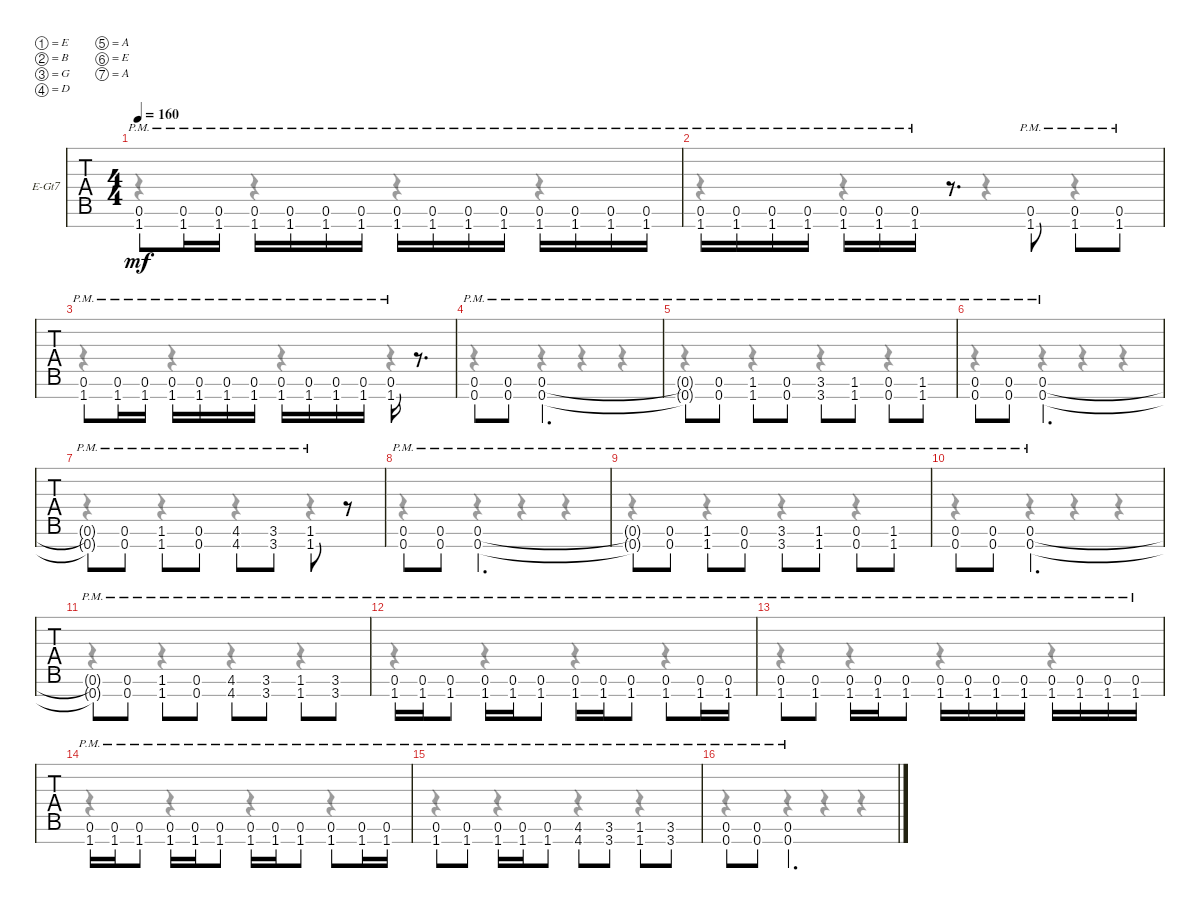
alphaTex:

\bracketExtendMode groupsimilarinstruments
\firstSystemTrackNameOrientation horizontal
\otherSystemsTrackNameOrientation horizontal
\track ("Rhythm" "E-Gt7") {instrument distortionguitar}
\staff {tabs}
\tuning (E4 B3 G3 D3 A2 E2 A1)
\voice
\ts (4 4)
\tempo 160
\clef g2
\ks c
(0.6{pm} 1.7{pm}).8{dy mf} (0.6{pm} 1.7{pm}).16 (0.6{pm} 1.7{pm}).16 (0.6{pm} 1.7{pm}).16 (0.6{pm} 1.7{pm}).16 (0.6{pm} 1.7{pm}).16 (0.6{pm} 1.7{pm}).16 (0.6{pm} 1.7{pm}).16 (0.6{pm} 1.7{pm}).16 (0.6{pm} 1.7{pm}).16 (0.6{pm} 1.7{pm}).16 (0.6{pm} 1.7{pm}).16 (0.6{pm} 1.7{pm}).16 (0.6{pm} 1.7{pm}).16 (0.6{pm} 1.7{pm}).16 |
(0.6{pm} 1.7{pm}).16 (0.6{pm} 1.7{pm}).16 (0.6{pm} 1.7{pm}).16 (0.6{pm} 1.7{pm}).16 (0.6{pm} 1.7{pm}).16 (0.6{pm} 1.7{pm}).16 (0.6{pm} 1.7{pm}).16 r.8{d} (0.6{pm} 1.7{pm}).8 (0.6{pm} 1.7{pm}).8 (0.6{pm} 1.7{pm}).8 |
(0.6{pm} 1.7{pm}).8 (0.6{pm} 1.7{pm}).16 (0.6{pm} 1.7{pm}).16 (0.6{pm} 1.7{pm}).16 (0.6{pm} 1.7{pm}).16 (0.6{pm} 1.7{pm}).16 (0.6{pm} 1.7{pm}).16 (0.6{pm} 1.7{pm}).16 (0.6{pm} 1.7{pm}).16 (0.6{pm} 1.7{pm}).16 (0.6{pm} 1.7{pm}).16 (0.6{pm} 1.7{pm}).16 r.8{d} |
(0.6{pm} 0.7{pm}).8 (0.6{pm} 0.7{pm}).8 (0.6{pm} 0.7{pm}).2{d} |
(0.6{pm t} 0.7{pm t}).8 (0.6{pm} 0.7{pm}).8 (1.6{pm} 1.7{pm}).8 (0.6{pm} 0.7{pm}).8 (3.6{pm} 3.7{pm}).8 (1.6{pm} 1.7{pm}).8 (0.6{pm} 0.7{pm}).8 (1.6{pm} 1.7{pm}).8 |
(0.6{pm} 0.7{pm}).8 (0.6{pm} 0.7{pm}).8 (0.6{pm} 0.7{pm}).2{d} |
(0.6{pm t} 0.7{pm t}).8 (0.6{pm} 0.7{pm}).8 (1.6{pm} 1.7{pm}).8 (0.6{pm} 0.7{pm}).8 (4.6{pm} 4.7{pm}).8 (3.6{pm} 3.7{pm}).8 (1.6{pm} 1.7{pm}).8 r.8 |
(0.6{pm} 0.7{pm}).8 (0.6{pm} 0.7{pm}).8 (0.6{pm} 0.7{pm}).2{d} |
(0.6{pm t} 0.7{pm t}).8 (0.6{pm} 0.7{pm}).8 (1.6{pm} 1.7{pm}).8 (0.6{pm} 0.7{pm}).8 (3.6{pm} 3.7{pm}).8 (1.6{pm} 1.7{pm}).8 (0.6{pm} 0.7{pm}).8 (1.6{pm} 1.7{pm}).8 |
(0.6{pm} 0.7{pm}).8 (0.6{pm} 0.7{pm}).8 (0.6{pm} 0.7{pm}).2{d} |
(0.6{pm t} 0.7{pm t}).8 (0.6{pm} 0.7{pm}).8 (1.6{pm} 1.7{pm}).8 (0.6{pm} 0.7{pm}).8 (4.6{pm} 4.7{pm}).8 (3.6{pm} 3.7{pm}).8 (1.6{pm} 1.7{pm}).8 (3.6{pm} 3.7{pm}).8 |
(0.6{pm} 1.7{pm}).16 (0.6{pm} 1.7{pm}).16 (0.6{pm} 1.7{pm}).8 (0.6{pm} 1.7{pm}).16 (0.6{pm} 1.7{pm}).16 (0.6{pm} 1.7{pm}).8 (0.6{pm} 1.7{pm}).16 (0.6{pm} 1.7{pm}).16 (0.6{pm} 1.7{pm}).8 (0.6{pm} 1.7{pm}).8 (0.6{pm} 1.7{pm}).16 (0.6{pm} 1.7{pm}).16 |
(0.6{pm} 1.7{pm}).8 (0.6{pm} 1.7{pm}).8 (0.6{pm} 1.7{pm}).16 (0.6{pm} 1.7{pm}).16 (0.6{pm} 1.7{pm}).8 (0.6{pm} 1.7{pm}).16 (0.6{pm} 1.7{pm}).16 (0.6{pm} 1.7{pm}).16 (0.6{pm} 1.7{pm}).16 (0.6{pm} 1.7{pm}).16 (0.6{pm} 1.7{pm}).16 (0.6{pm} 1.7{pm}).16 (0.6{pm} 1.7{pm}).16 |
(0.6{pm} 1.7{pm}).16 (0.6{pm} 1.7{pm}).16 (0.6{pm} 1.7{pm}).8 (0.6{pm} 1.7{pm}).16 (0.6{pm} 1.7{pm}).16 (0.6{pm} 1.7{pm}).8 (0.6{pm} 1.7{pm}).16 (0.6{pm} 1.7{pm}).16 (0.6{pm} 1.7{pm}).8 (0.6{pm} 1.7{pm}).8 (0.6{pm} 1.7{pm}).16 (0.6{pm} 1.7{pm}).16 |
(0.6{pm} 1.7{pm}).8 (0.6{pm} 1.7{pm}).8 (0.6{pm} 1.7{pm}).16 (0.6{pm} 1.7{pm}).16 (0.6{pm} 1.7{pm}).8 (4.6{pm} 4.7{pm}).8 (3.6{pm} 3.7{pm}).8 (1.6{pm} 1.7{pm}).8 (3.6{pm} 3.7{pm}).8 |
(0.6{pm} 0.7{pm}).8 (0.6{pm} 0.7{pm}).8 (0.6{pm} 0.7{pm}).2{d}
\voice
\clef g2
\ottava regular
\simile none
\ks c
r.4{dy mf} r.4 r.4 r.4 |
r.4 r.4 r.4 r.4 |
r.4 r.4 r.4 r.4 |
r.4 r.4 r.4 r.4 |
r.4 r.4 r.4 r.4 |
r.4 r.4 r.4 r.4 |
r.4 r.4 r.4 r.4 |
r.4 r.4 r.4 r.4 |
r.4 r.4 r.4 r.4 |
r.4 r.4 r.4 r.4 |
r.4 r.4 r.4 r.4 |
r.4 r.4 r.4 r.4 |
r.4 r.4 r.4 r.4 |
r.4 r.4 r.4 r.4 |
r.4 r.4 r.4 r.4 |
r.4 r.4 r.4 r.4
